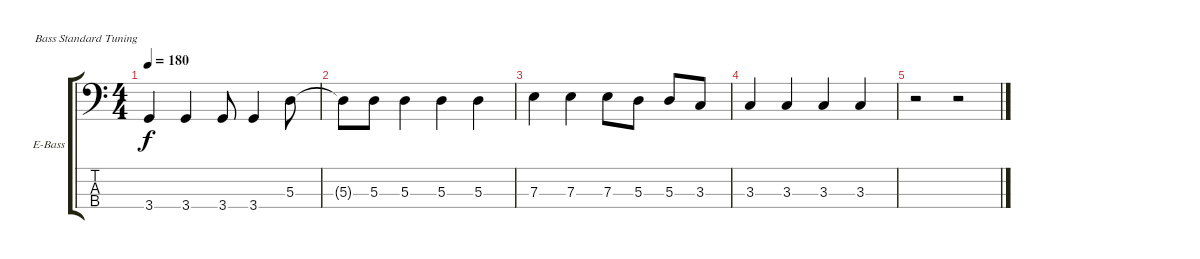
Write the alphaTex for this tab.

\defaultSystemsLayout 4
\bracketExtendMode groupsimilarinstruments
\firstSystemTrackNameOrientation horizontal
\otherSystemsTrackNameOrientation horizontal
\track ("Electric Bass" "E-Bass") {multiBarRest instrument electricbassfinger}
\staff {score tabs}
\tuning (G2 D2 A1 E1)
\ts (4 4)
\tempo 180
\clef f4
\scale
0.333333
\ks c
3.4.4{dy f} 3.4.4 3.4.8 3.4.4 5.3.8 |
\scale
0.333333 5.3{t}.8 5.3.8 5.3.4 5.3.4 5.3.4 |
7.3.4 7.3.4 7.3.8 5.3.8 5.3.8 3.3.8 |
3.3.4 3.3.4 3.3.4 3.3.4 |
r.2 r.2
